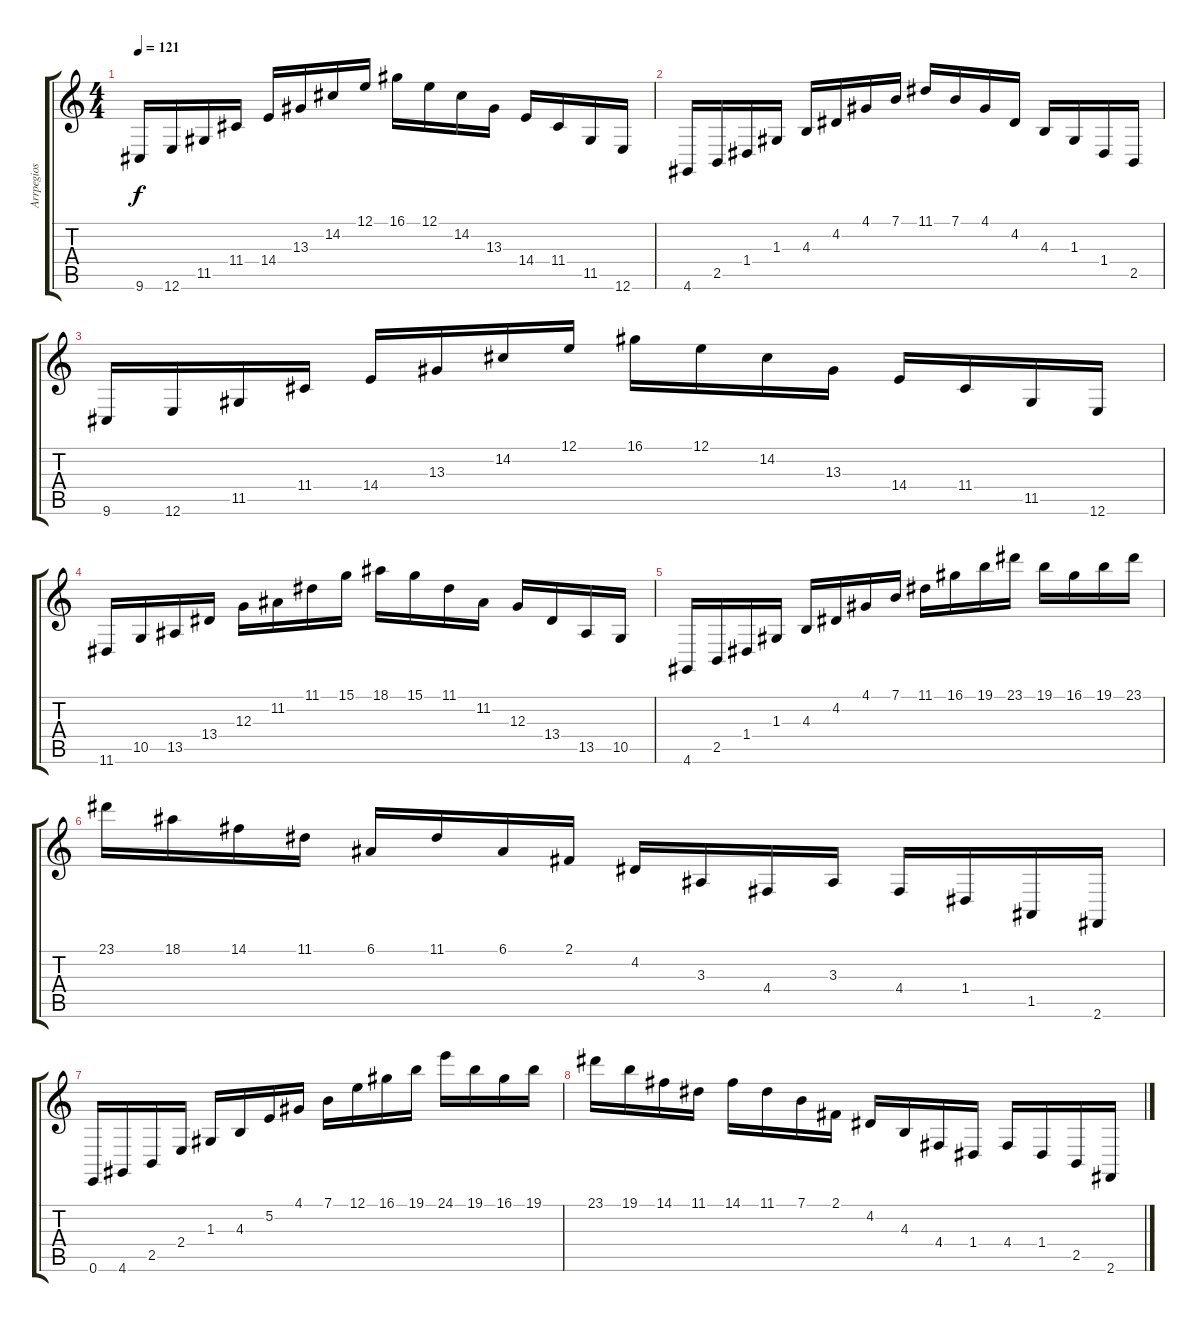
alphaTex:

\track ("Arrpegios" "Arrpegios") {instrument lead2sawtooth}
\staff {score tabs}
\tuning (E4 B3 G3 D3 A2 E2) {hide}
\ts (4 4)
\tempo 121
\clef g2
\ks c
9.6.16{dy f} 12.6.16 11.5.16 11.4.16 14.4.16 13.3.16 14.2.16 12.1.16 16.1.16 12.1.16 14.2.16 13.3.16 14.4.16 11.4.16 11.5.16 12.6.16 |
4.6.16 2.5.16 1.4.16 1.3.16 4.3.16 4.2.16 4.1.16 7.1.16 11.1.16 7.1.16 4.1.16 4.2.16 4.3.16 1.3.16 1.4.16 2.5.16 |
9.6.16 12.6.16 11.5.16 11.4.16 14.4.16 13.3.16 14.2.16 12.1.16 16.1.16 12.1.16 14.2.16 13.3.16 14.4.16 11.4.16 11.5.16 12.6.16 |
11.6.16 10.5.16 13.5.16 13.4.16 12.3.16 11.2.16 11.1.16 15.1.16 18.1.16 15.1.16 11.1.16 11.2.16 12.3.16 13.4.16 13.5.16 10.5.16 |
4.6.16 2.5.16 1.4.16 1.3.16 4.3.16 4.2.16 4.1.16 7.1.16 11.1.16 16.1.16 19.1.16 23.1.16 19.1.16 16.1.16 19.1.16 23.1.16 |
23.1.16 18.1.16 14.1.16 11.1.16 6.1.16 11.1.16 6.1.16 2.1.16 4.2.16 3.3.16 4.4.16 3.3.16 4.4.16 1.4.16 1.5.16 2.6.16 |
0.6.16 4.6.16 2.5.16 2.4.16 1.3.16 4.3.16 5.2.16 4.1.16 7.1.16 12.1.16 16.1.16 19.1.16 24.1.16 19.1.16 16.1.16 19.1.16 |
23.1.16 19.1.16 14.1.16 11.1.16 14.1.16 11.1.16 7.1.16 2.1.16 4.2.16 4.3.16 4.4.16 1.4.16 4.4.16 1.4.16 2.5.16 2.6.16
